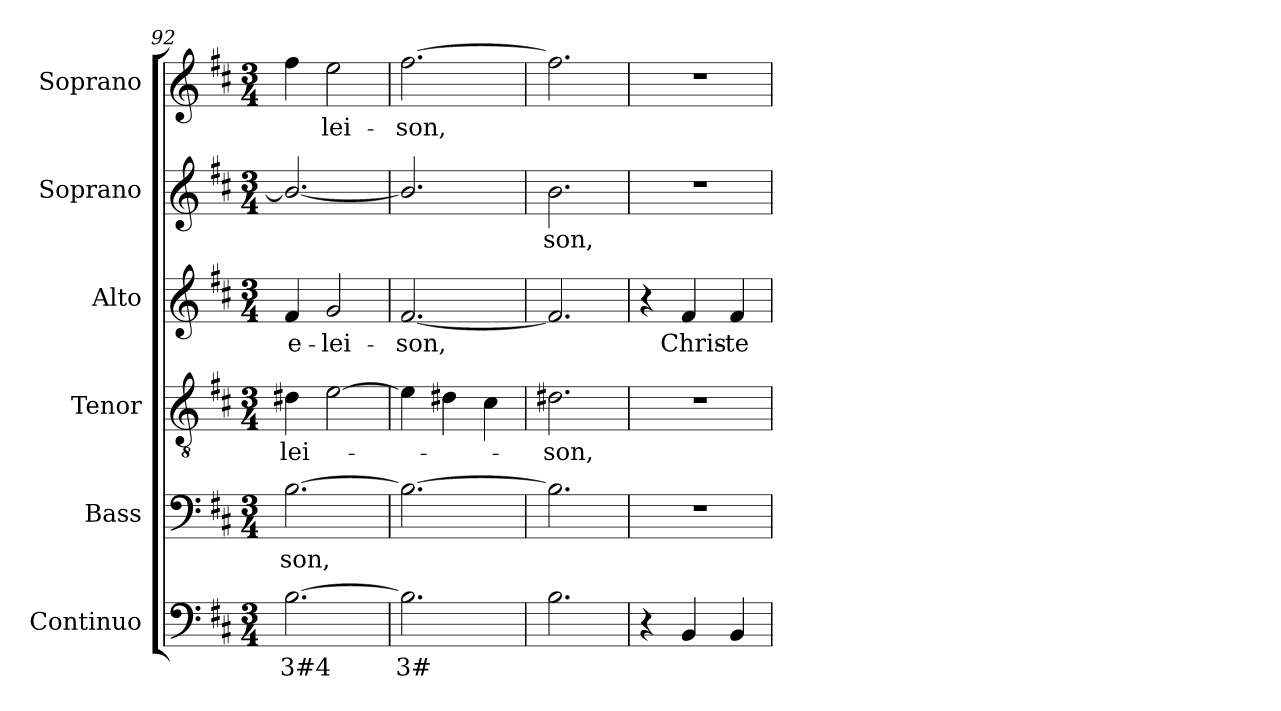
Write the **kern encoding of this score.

**kern	**text	**kern	**text	**kern	**text	**kern	**text	**kern	**text	**kern	**text
*part6	*part6	*part5	*part5	*part4	*part4	*part3	*part3	*part2	*part2	*part1	*part1
*staff6	*staff6	*staff5	*staff5	*staff4	*staff4	*staff3	*staff3	*staff2	*staff2	*staff1	*staff1
*I"Continuo	*	*I"Bass	*	*I"Tenor	*	*I"Alto	*	*I"Soprano	*	*I"Soprano	*
*I'Cont.	*	*I'B.	*	*I'T.	*	*I'A.	*	*I'S.	*	*I'S.	*
*clefF4	*	*clefF4	*	*clefGv2	*	*clefG2	*	*clefG2	*	*clefG2	*
*	*	*	*	*ITrd7c12	*	*	*	*	*	*	*
*k[f#c#]	*	*k[f#c#]	*	*k[f#c#]	*	*k[f#c#]	*	*k[f#c#]	*	*k[f#c#]	*
*D:	*	*D:	*	*D:	*	*D:	*	*D:	*	*D:	*
*M3/4	*	*M3/4	*	*M3/4	*	*M3/4	*	*M3/4	*	*M3/4	*
=92	=92	=92	=92	=92	=92	=92	=92	=92	=92	=92	=92
!	!LO:LY:b:color=#000000	!	!	!	!	!	!	!	!	!	!
!	!	!	!LO:LY:b:color=#000000	!	!	!	!	!	!	!	!
!	!	!	!	!	!LO:LY:b:color=#000000	!	!	!	!	!	!
!	!	!	!	!	!	!	!LO:LY:b:color=#000000	!	!	!	!
[2.Bi\	3#4	[2.Bi\	-son,	4D#Xi\	-lei-	4f#i/	e-	2.bi/_	.	4ff#i\	.
!	!	!	!	!	!	!	!LO:LY:b:color=#000000	!	!	!	!
!	!	!	!	!	!	!	!	!	!	!	!LO:LY:b:color=#000000
.	.	.	.	[2Ei\	.	2gi/	-lei-	.	.	2eei\	-lei-
=93	=93	=93	=93	=93	=93	=93	=93	=93	=93	=93	=93
!	!LO:LY:b:color=#000000	!	!	!	!	!	!	!	!	!	!
!	!	!	!	!	!	!	!LO:LY:b:color=#000000	!	!	!	!
!	!	!	!	!	!	!	!	!	!	!	!LO:LY:b:color=#000000
2.Bi\]	3#	2.Bi\_	.	4Ei\]	.	[2.f#i/	-son,	2.bi/]	.	[2.ff#i\	-son,
.	.	.	.	4D#Xi\	.	.	.	.	.	.	.
.	.	.	.	4C#i\	.	.	.	.	.	.	.
=94	=94	=94	=94	=94	=94	=94	=94	=94	=94	=94	=94
!	!	!	!	!	!LO:LY:b:color=#000000	!	!	!	!	!	!
!	!	!	!	!	!	!	!	!	!LO:LY:b:color=#000000	!	!
2.Bi\	.	2.Bi\]	.	2.D#Xi\	-son,	2.f#i/]	.	2.bi\	-son,	2.ff#i\]	.
!!LO:LB:g=z
=95	=95	=95	=95	=95	=95	=95	=95	=95	=95	=95	=95
!	!	!LO:N:vis=1	!	!LO:N:vis=1	!	!	!	!LO:N:vis=1	!	!LO:N:vis=1	!
4r	.	2.r	.	2.r	.	4r	.	2.r	.	2.r	.
!	!	!	!	!	!	!	!LO:LY:b:color=#000000	!	!	!	!
4BBi/	.	.	.	.	.	4f#i/	Chris-	.	.	.	.
!	!	!	!	!	!	!	!LO:LY:b:color=#000000	!	!	!	!
4BBi/	.	.	.	.	.	4f#i/	-te	.	.	.	.
=	=	=	=	=	=	=	=	=	=	=	=
*-	*-	*-	*-	*-	*-	*-	*-	*-	*-	*-	*-
